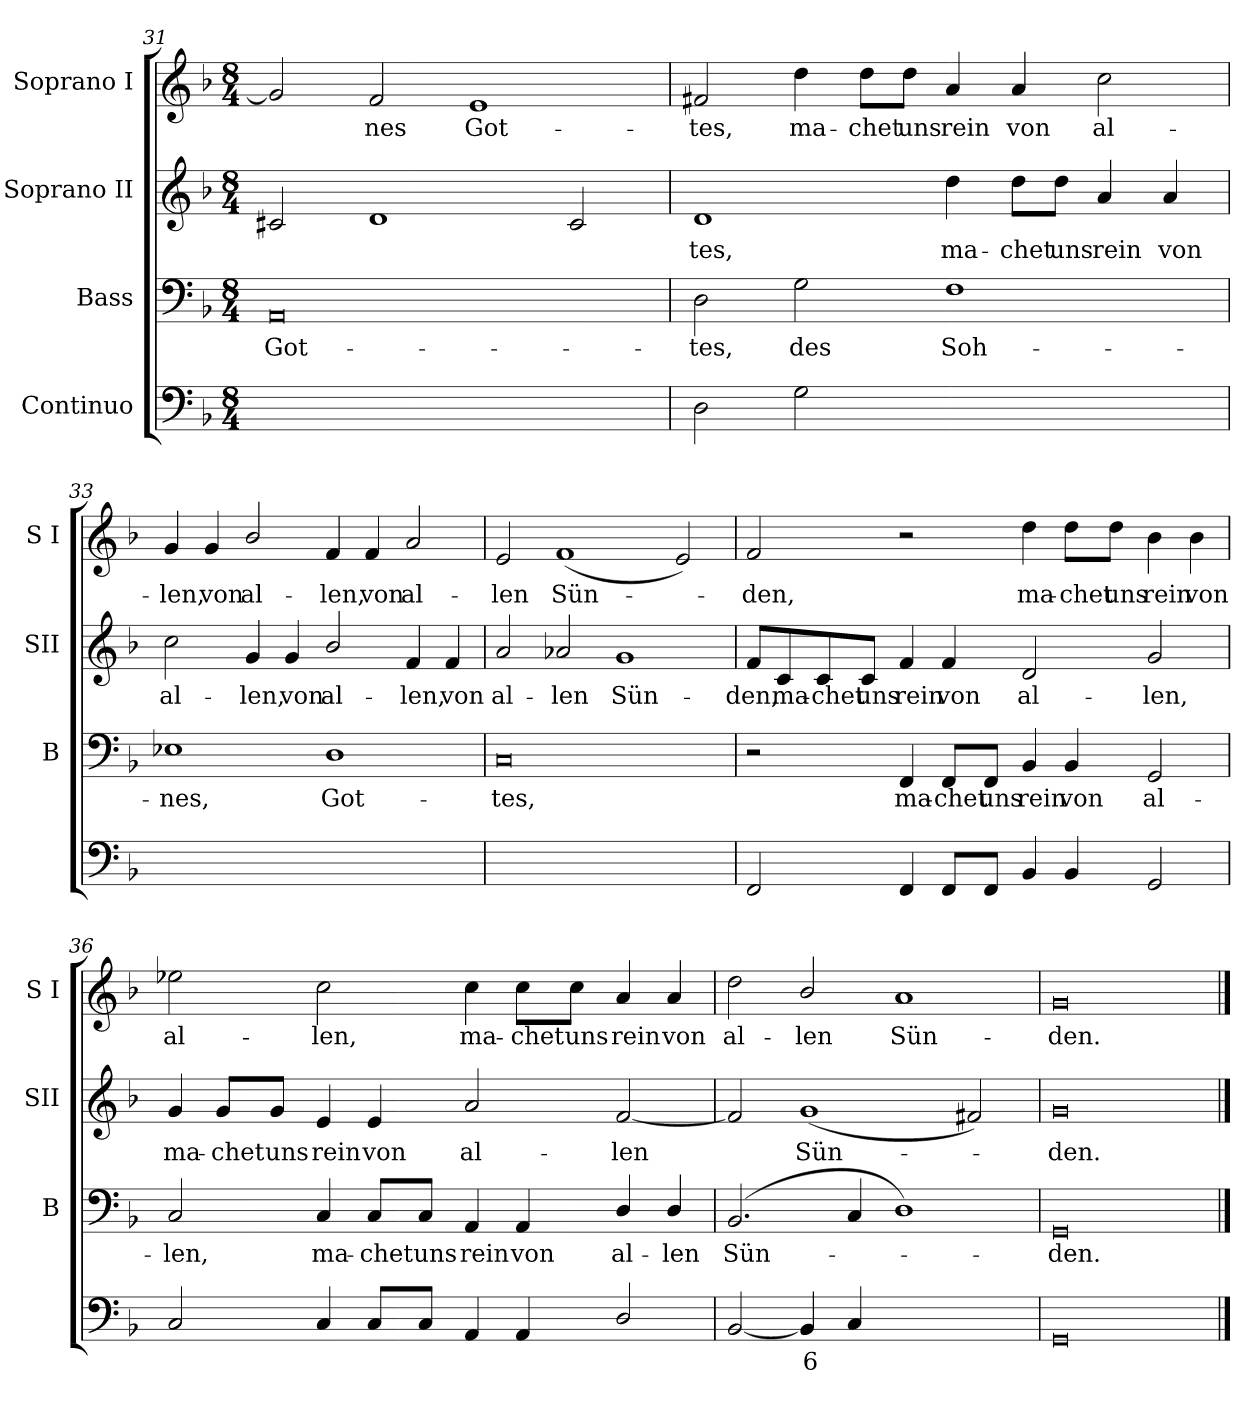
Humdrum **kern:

**kern	**text	**text	**kern	**text	**kern	**text	**kern	**text
*part4	*part4	*part4	*part3	*part3	*part2	*part2	*part1	*part1
*staff4	*staff4	*staff4	*staff3	*staff3	*staff2	*staff2	*staff1	*staff1
*I"Continuo	*	*	*I"Bass	*	*I"Soprano II	*	*I"Soprano I	*
*	*	*	*I'B	*	*I'SII	*	*I'S I	*
*clefF4	*	*	*clefF4	*	*clefG2	*	*clefG2	*
*k[b-]	*	*	*k[b-]	*	*k[b-]	*	*k[b-]	*
*F:	*	*	*F:	*	*F:	*	*F:	*
*M8/4	*	*	*M8/4	*	*M8/4	*	*M8/4	*
=31	=31	=31	=31	=31	=31	=31	=31	=31
!	!LO:LY:b	!	!	!LO:LY:b	!	!	!	!
[2AAyy	3	.	0AA	Got-	2c#X	.	2g]	.
!	!LO:LY:b	!	!	!	!	!	!	!LO:LY:b
2AAyy_	4	.	.	.	1d	.	2f	nes
!	!LO:LY:b	!	!	!	!	!	!	!LO:LY:b
2AAyy_	4	.	.	.	.	.	1e	Got-
!	!LO:LY:b	!	!	!	!	!	!	!
2AAyy]	3	.	.	.	2c#	.	.	.
=32	=32	=32	=32	=32	=32	=32	=32	=32
!	!	!	!	!LO:LY:b	!	!LO:LY:b	!	!LO:LY:b
2D	.	.	2D	-tes,	1d	tes,	2f#X	-tes,
!	!	!	!	!LO:LY:b	!	!	!	!LO:LY:b
2G	.	.	2G	des	.	.	4dd	ma-
!	!	!	!	!	!	!	!	!LO:LY:b
.	.	.	.	.	.	.	8dd\L	-chet
!	!	!	!	!	!	!	!	!LO:LY:b
.	.	.	.	.	.	.	8dd\J	uns
!	!LO:LY:b	!	!	!LO:LY:b	!	!LO:LY:b	!	!LO:LY:b
[2Fyy	6	.	1F	Soh-	4dd	ma-	4a	rein
!	!	!	!	!	!	!LO:LY:b	!	!LO:LY:b
.	.	.	.	.	8dd\L	-chet	4a	von
!	!	!	!	!	!	!LO:LY:b	!	!
.	.	.	.	.	8dd\J	uns	.	.
!	!LO:LY:b	!	!	!	!	!LO:LY:b	!	!LO:LY:b
2Fyy]	5	.	.	.	4a	rein	2cc	al-
!	!	!	!	!	!	!LO:LY:b	!	!
.	.	.	.	.	4a	von	.	.
!!LO:LB:g=z
=33	=33	=33	=33	=33	=33	=33	=33	=33
!	!LO:LY:b	!	!	!LO:LY:b	!	!LO:LY:b	!	!LO:LY:b
[2E-Xyy	6	.	1E-X	-nes,	2cc	al-	4g	-len,
!	!	!	!	!	!	!	!	!LO:LY:b
.	.	.	.	.	.	.	4g	von
!	!LO:LY:b	!	!	!	!	!LO:LY:b	!	!LO:LY:b
2E-yy]	5	.	.	.	4g	-len,	2b-/	al-
!	!	!	!	!	!	!LO:LY:b	!	!
.	.	.	.	.	4g	von	.	.
!	!LO:LY:b	!	!	!LO:LY:b	!	!LO:LY:b	!	!LO:LY:b
[2Dyy	6	.	1D	Got-	2b-/	al-	4f	-len,
!	!	!	!	!	!	!	!	!LO:LY:b
.	.	.	.	.	.	.	4f	von
!	!LO:LY:b	!	!	!	!	!LO:LY:b	!	!LO:LY:b
2Dyy]	5	.	.	.	4f	-len,	2a	al-
!	!	!	!	!	!	!LO:LY:b	!	!
.	.	.	.	.	4f	von	.	.
=34	=34	=34	=34	=34	=34	=34	=34	=34
!	!LO:LY:b	!	!	!LO:LY:b	!	!LO:LY:b	!	!LO:LY:b
[2Cyy	6	.	0C	-tes,	2a	al-	2e	-len
!	!LO:LY:b	!LO:LY:b	!	!	!	!LO:LY:b	!	!LO:LY:b
2Cyy]	6	4	.	.	2a-X	-len	(<1f	Sün-
!	!LO:LY:b	!	!	!	!	!LO:LY:b	!	!
[2Cyy	4	.	.	.	1g	Sün-	.	.
!	!LO:LY:b	!	!	!	!	!	!	!
2Cyy]	3	.	.	.	.	.	2e)	.
=35	=35	=35	=35	=35	=35	=35	=35	=35
!	!	!	!	!	!	!LO:LY:b	!	!LO:LY:b
2FF	.	.	2r	.	8f/L	-den,	2f	den,
!	!	!	!	!	!	!LO:LY:b	!	!
.	.	.	.	.	8c/	ma-	.	.
!	!	!	!	!	!	!LO:LY:b	!	!
.	.	.	.	.	8c/	-chet	.	.
!	!	!	!	!	!	!LO:LY:b	!	!
.	.	.	.	.	8c/J	uns	.	.
!	!	!	!	!LO:LY:b	!	!LO:LY:b	!	!
4FF	.	.	4FF	ma-	4f	rein	2r	.
!	!	!	!	!LO:LY:b	!	!LO:LY:b	!	!
8FFL	.	.	8FF/L	-chet	4f	von	.	.
!	!	!	!	!LO:LY:b	!	!	!	!
8FFJ	.	.	8FF/J	uns	.	.	.	.
!	!	!	!	!LO:LY:b	!	!LO:LY:b	!	!LO:LY:b
4BB-	.	.	4BB-	rein	2d	al-	4dd	ma-
!	!	!	!	!LO:LY:b	!	!	!	!LO:LY:b
4BB-	.	.	4BB-	von	.	.	8dd\L	-chet
!	!	!	!	!	!	!	!	!LO:LY:b
.	.	.	.	.	.	.	8dd\J	uns
!	!	!	!	!LO:LY:b	!	!LO:LY:b	!	!LO:LY:b
2GG	.	.	2GG	al-	2g	-len,	4b-	rein
!	!	!	!	!	!	!	!	!LO:LY:b
.	.	.	.	.	.	.	4b-	von
!!LO:LB:g=z
=36	=36	=36	=36	=36	=36	=36	=36	=36
!	!	!	!	!LO:LY:b	!	!LO:LY:b	!	!LO:LY:b
2C	.	.	2C	-len,	4g	ma-	2ee-X	al-
!	!	!	!	!	!	!LO:LY:b	!	!
.	.	.	.	.	8g/L	-chet	.	.
!	!	!	!	!	!	!LO:LY:b	!	!
.	.	.	.	.	8g/J	uns	.	.
!	!	!	!	!LO:LY:b	!	!LO:LY:b	!	!LO:LY:b
4C	.	.	4C	ma-	4e	rein	2cc	-len,
!	!	!	!	!LO:LY:b	!	!LO:LY:b	!	!
8CL	.	.	8C/L	-chet	4e	von	.	.
!	!	!	!	!LO:LY:b	!	!	!	!
8CJ	.	.	8C/J	uns	.	.	.	.
!	!	!	!	!LO:LY:b	!	!LO:LY:b	!	!LO:LY:b
4AA	.	.	4AA	rein	2a	al-	4cc	ma-
!	!	!	!	!LO:LY:b	!	!	!	!LO:LY:b
4AA	.	.	4AA	von	.	.	8cc\L	-chet
!	!	!	!	!	!	!	!	!LO:LY:b
.	.	.	.	.	.	.	8cc\J	uns
!	!	!	!	!LO:LY:b	!	!LO:LY:b	!	!LO:LY:b
2D/	.	.	4D/	al-	[2f	-len	4a	rein
!	!	!	!	!LO:LY:b	!	!	!	!LO:LY:b
.	.	.	4D/	-len	.	.	4a	von
=37	=37	=37	=37	=37	=37	=37	=37	=37
!	!	!	!	!LO:LY:b	!	!	!	!LO:LY:b
[2BB-	.	.	(<2.BB-	Sün-	2f]	.	2dd	al-
!	!LO:LY:b	!	!	!	!	!LO:LY:b	!	!LO:LY:b
4BB-]	6	.	.	.	(<1g	Sün-	2b-/	-len
4C	.	.	4C	.	.	.	.	.
!	!LO:LY:b	!	!	!	!	!	!	!LO:LY:b
[2Dyy	4	.	1D)	.	.	.	1a	Sün-
2Dyy]	.	.	.	.	2f#X)	.	.	.
=38	=38	=38	=38	=38	=38	=38	=38	=38
!	!	!	!	!LO:LY:b	!	!LO:LY:b	!	!LO:LY:b
0GG	.	.	0GG	den.	0g	den.	0g	-den.
==	==	==	==	==	==	==	==	==
*-	*-	*-	*-	*-	*-	*-	*-	*-
